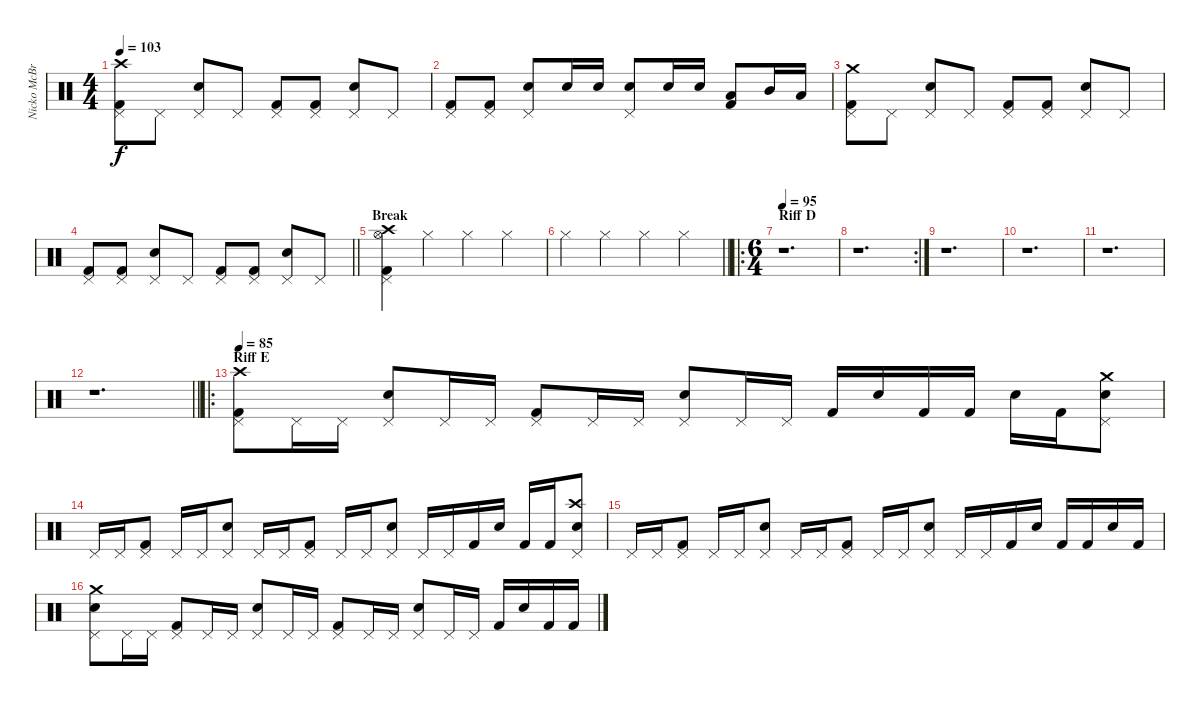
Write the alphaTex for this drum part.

\track ("Nicko McBrain" "Nicko McBr") {instrument percussion}
\staff {score}
\articulation defaults
\ts (4 4)
\tempo 103
\clef neutral
\ks c
("Kick (hit) 2" "Pedal Hi-Hat (hit)" "Crash high (hit)").8{dy f} "Pedal Hi-Hat (hit)".8 ("Snare (hit) 2" "Pedal Hi-Hat (hit)").8 "Pedal Hi-Hat (hit)".8 ("Kick (hit) 2" "Pedal Hi-Hat (hit)").8 ("Kick (hit) 2" "Pedal Hi-Hat (hit)").8 ("Snare (hit) 2" "Pedal Hi-Hat (hit)").8 "Pedal Hi-Hat (hit)".8 |
("Kick (hit) 2" "Pedal Hi-Hat (hit)").8 ("Kick (hit) 2" "Pedal Hi-Hat (hit)").8 ("Snare (hit) 2" "Pedal Hi-Hat (hit)").8 "Snare (hit) 2".16 "Snare (hit) 2".16 ("Snare (hit) 2" "Pedal Hi-Hat (hit)").8 "Snare (hit) 2".16 "Snare (hit) 2".16 ("Kick (hit) 2" "Low Tom (hit)").8 "Mid Tom (hit)".16 "Low Tom (hit)".16 |
("Kick (hit) 2" "Pedal Hi-Hat (hit)" "Crash medium (hit)").8 "Pedal Hi-Hat (hit)".8 ("Snare (hit) 2" "Pedal Hi-Hat (hit)").8 "Pedal Hi-Hat (hit)".8 ("Kick (hit) 2" "Pedal Hi-Hat (hit)").8 ("Kick (hit) 2" "Pedal Hi-Hat (hit)").8 ("Snare (hit) 2" "Pedal Hi-Hat (hit)").8 "Pedal Hi-Hat (hit)".8 |
\barLineRight lightlight
("Kick (hit) 2" "Pedal Hi-Hat (hit)").8 ("Kick (hit) 2" "Pedal Hi-Hat (hit)").8 ("Snare (hit) 2" "Pedal Hi-Hat (hit)").8 "Pedal Hi-Hat (hit)".8 ("Kick (hit) 2" "Pedal Hi-Hat (hit)").8 ("Kick (hit) 2" "Pedal Hi-Hat (hit)").8 ("Snare (hit) 2" "Pedal Hi-Hat (hit)").8 "Pedal Hi-Hat (hit)".8 |
\section ("" "Break")
("Kick (hit) 2" "Pedal Hi-Hat (hit)" "Hi-Hat (open)" "Crash high (hit)").4 "Hi-Hat (closed)".4 "Hi-Hat (closed)".4 "Hi-Hat (closed)".4 |
\barLineRight lightlight "Hi-Hat (closed)".4 "Hi-Hat (closed)".4 "Hi-Hat (closed)".4 "Hi-Hat (closed)".4
|
\ro
\ts (6 4)
\section ("" "Riff D")
\tempo 95
r.1{d} |
\rc 2
r.1{d} |
r.1{d} |
r.1{d} |
r.1{d} |
\barLineRight lightlight
r.1{d} |
\ro
\section ("" "Riff E")
\tempo 85
("Kick (hit) 2" "Pedal Hi-Hat (hit)" "Crash high (hit)").8 "Pedal Hi-Hat (hit)".16 "Pedal Hi-Hat (hit)".16 ("Snare (hit) 2" "Pedal Hi-Hat (hit)").8 "Pedal Hi-Hat (hit)".16 "Pedal Hi-Hat (hit)".16 ("Kick (hit) 2" "Pedal Hi-Hat (hit)").8 "Pedal Hi-Hat (hit)".16 "Pedal Hi-Hat (hit)".16 ("Snare (hit) 2" "Pedal Hi-Hat (hit)").8 "Pedal Hi-Hat (hit)".16 "Pedal Hi-Hat (hit)".16 "Kick (hit) 2".16 "Snare (hit) 2".16 "Kick (hit) 2".16 "Kick (hit) 2".16 "Snare (hit) 2".16 "Kick (hit) 2".16 ("Snare (hit) 2" "Pedal Hi-Hat (hit)" "Crash medium (hit)").8 |
"Pedal Hi-Hat (hit)".16 "Pedal Hi-Hat (hit)".16 ("Kick (hit) 2" "Pedal Hi-Hat (hit)").8 "Pedal Hi-Hat (hit)".16 "Pedal Hi-Hat (hit)".16 ("Snare (hit) 2" "Pedal Hi-Hat (hit)").8 "Pedal Hi-Hat (hit)".16 "Pedal Hi-Hat (hit)".16 ("Kick (hit) 2" "Pedal Hi-Hat (hit)").8 "Pedal Hi-Hat (hit)".16 "Pedal Hi-Hat (hit)".16 ("Snare (hit) 2" "Pedal Hi-Hat (hit)").8 "Pedal Hi-Hat (hit)".16 "Pedal Hi-Hat (hit)".16 "Kick (hit) 2".16 "Snare (hit) 2".16 "Kick (hit) 2".16 "Kick (hit) 2".16 ("Snare (hit) 2" "Pedal Hi-Hat (hit)" "Crash high (hit)").8 |
"Pedal Hi-Hat (hit)".16 "Pedal Hi-Hat (hit)".16 ("Kick (hit) 2" "Pedal Hi-Hat (hit)").8 "Pedal Hi-Hat (hit)".16 "Pedal Hi-Hat (hit)".16 ("Snare (hit) 2" "Pedal Hi-Hat (hit)").8 "Pedal Hi-Hat (hit)".16 "Pedal Hi-Hat (hit)".16 ("Kick (hit) 2" "Pedal Hi-Hat (hit)").8 "Pedal Hi-Hat (hit)".16 "Pedal Hi-Hat (hit)".16 ("Snare (hit) 2" "Pedal Hi-Hat (hit)").8 "Pedal Hi-Hat (hit)".16 "Pedal Hi-Hat (hit)".16 "Kick (hit) 2".16 "Snare (hit) 2".16 "Kick (hit) 2".16 "Kick (hit) 2".16 "Snare (hit) 2".16 "Kick (hit) 2".16 |
("Snare (hit) 2" "Pedal Hi-Hat (hit)" "Crash medium (hit)").8 "Pedal Hi-Hat (hit)".16 "Pedal Hi-Hat (hit)".16 ("Kick (hit) 2" "Pedal Hi-Hat (hit)").8 "Pedal Hi-Hat (hit)".16 "Pedal Hi-Hat (hit)".16 ("Snare (hit) 2" "Pedal Hi-Hat (hit)").8 "Pedal Hi-Hat (hit)".16 "Pedal Hi-Hat (hit)".16 ("Kick (hit) 2" "Pedal Hi-Hat (hit)").8 "Pedal Hi-Hat (hit)".16 "Pedal Hi-Hat (hit)".16 ("Snare (hit) 2" "Pedal Hi-Hat (hit)").8 "Pedal Hi-Hat (hit)".16 "Pedal Hi-Hat (hit)".16 "Kick (hit) 2".16 "Snare (hit) 2".16 "Kick (hit) 2".16 "Kick (hit) 2".16
